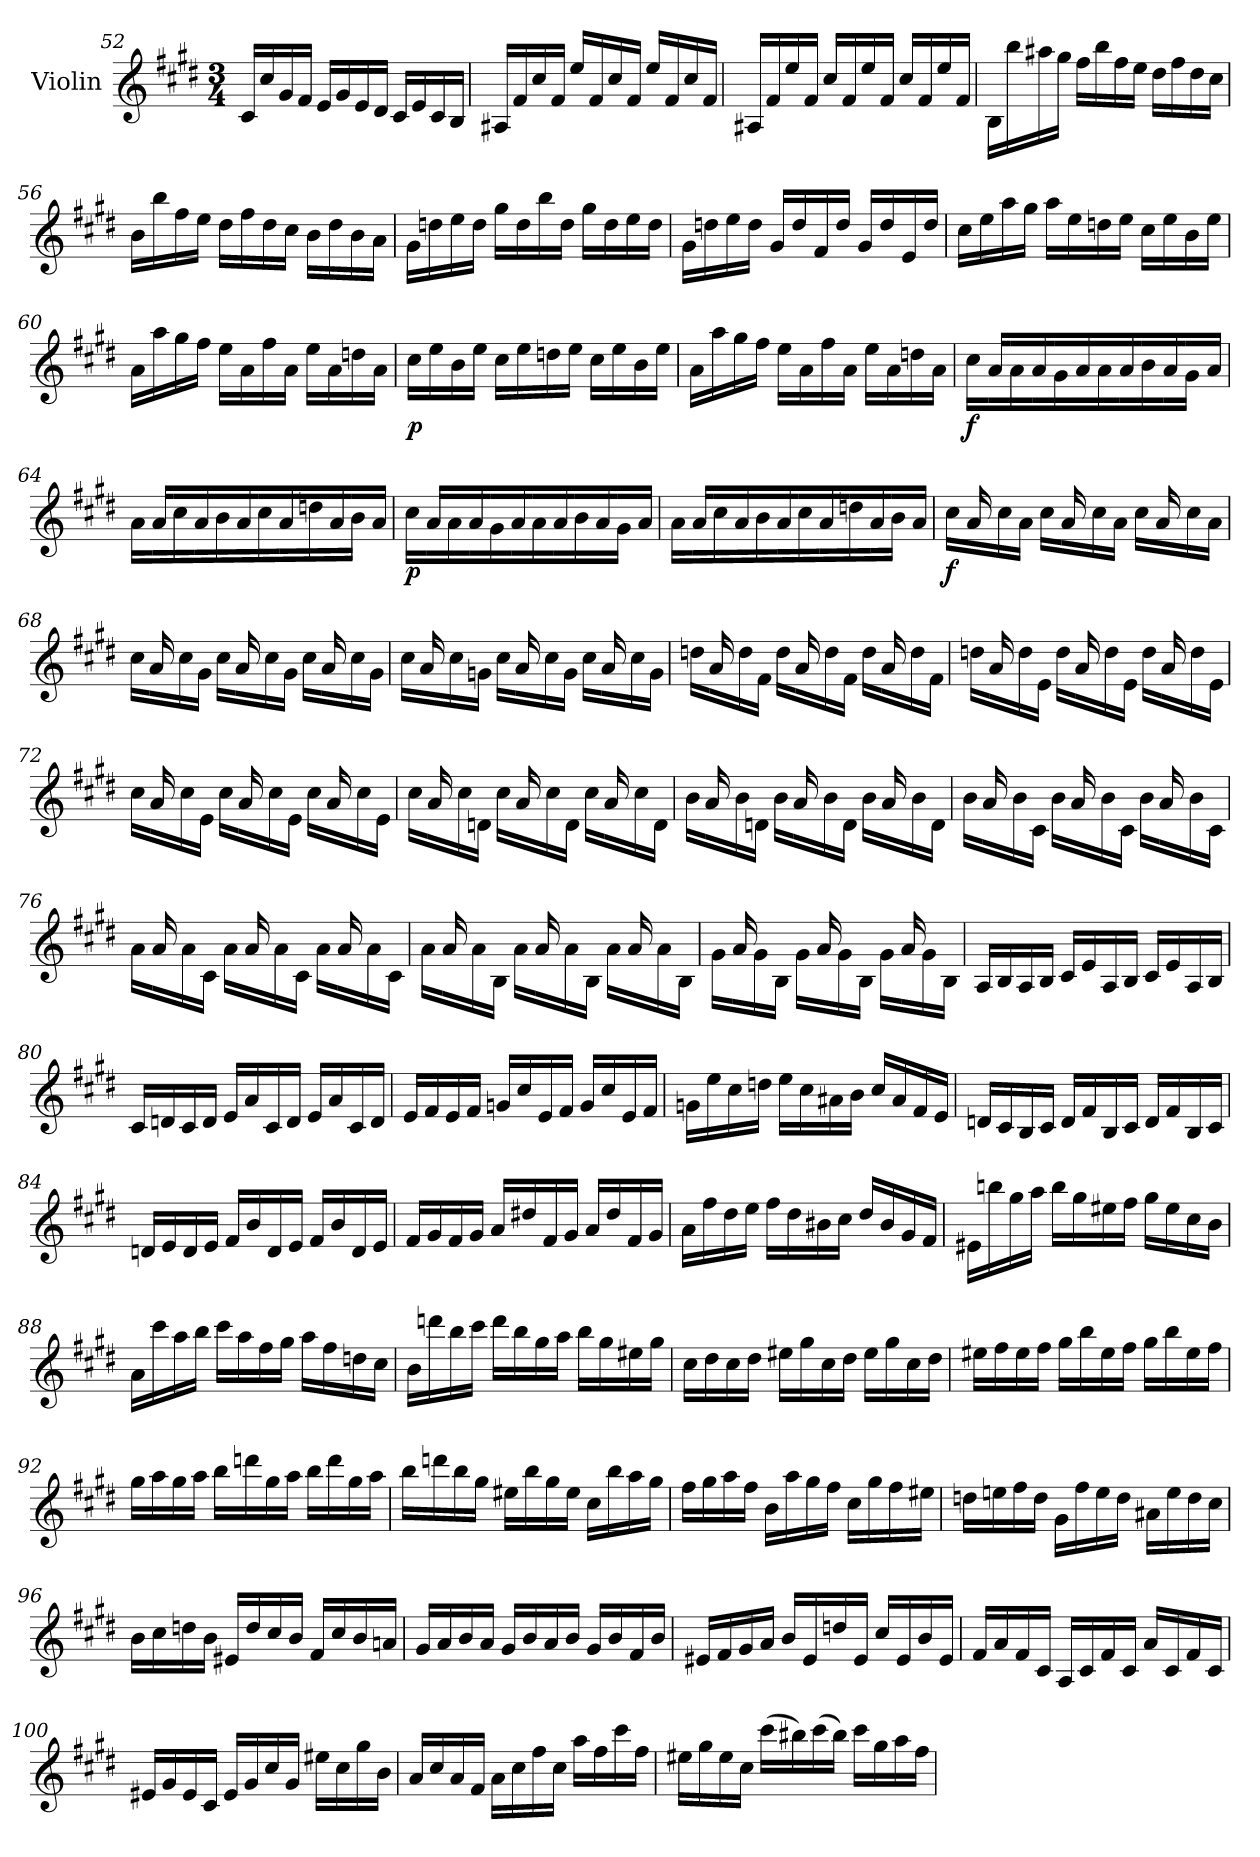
**kern	**dynam
*part1	*part1
*staff1	*staff1
*I"Violin	*
*I'Vln.	*
*clefG2	*
*k[f#c#g#d#]	*
*M3/4	*
=52	=52
16c#/LL	.
16cc#/	.
16g#/	.
16f#/JJ	.
16e/LL	.
16g#/	.
16e/	.
16d#/JJ	.
16c#/LL	.
16e/	.
16c#/	.
16B/JJ	.
!!LO:LB:g=z
=53	=53
16A#X/LL	.
16f#/	.
16cc#/	.
16f#/JJ	.
16ee/LL	.
16f#/	.
16cc#/	.
16f#/JJ	.
16ee/LL	.
16f#/	.
16cc#/	.
16f#/JJ	.
=54	=54
16A#X/LL	.
16f#/	.
16ee/	.
16f#/JJ	.
16cc#/LL	.
16f#/	.
16ee/	.
16f#/JJ	.
16cc#/LL	.
16f#/	.
16ee/	.
16f#/JJ	.
=55	=55
16B\LL	.
16bb\	.
16aa#X\	.
16gg#\JJ	.
16ff#\LL	.
16bb\	.
16ff#\	.
16ee\JJ	.
16dd#\LL	.
16ff#\	.
16dd#\	.
16cc#\JJ	.
=56	=56
16b\LL	.
16bb\	.
16ff#\	.
16ee\JJ	.
16dd#\LL	.
16ff#\	.
16dd#\	.
16cc#\JJ	.
16b\LL	.
16dd#\	.
16b\	.
16a\JJ	.
!!LO:LB:g=z
=57	=57
16g#\LL	.
16ddn\	.
16ee\	.
16dd\JJ	.
16gg#\LL	.
16dd\	.
16bb\	.
16dd\JJ	.
16gg#\LL	.
16dd\	.
16ee\	.
16dd\JJ	.
=58	=58
16g#\LL	.
16ddn\	.
16ee\	.
16dd\JJ	.
16g#/LL	.
16dd/	.
16f#/	.
16dd/JJ	.
16g#/LL	.
16dd/	.
16e/	.
16dd/JJ	.
=59	=59
16cc#\LL	.
16ee\	.
16aa\	.
16gg#\JJ	.
16aa\LL	.
16ee\	.
16ddn\	.
16ee\JJ	.
16cc#\LL	.
16ee\	.
16b\	.
16ee\JJ	.
=60	=60
16a\LL	.
16aa\	.
16gg#\	.
16ff#\JJ	.
16ee\LL	.
16a\	.
16ff#\	.
16a\JJ	.
16ee\LL	.
16a\	.
16ddn\	.
16a\JJ	.
!!LO:LB:g=z
=61	=61
!	!LO:DY:b
16cc#\LL	p
16ee\	.
16b\	.
16ee\JJ	.
16cc#\LL	.
16ee\	.
16ddn\	.
16ee\JJ	.
16cc#\LL	.
16ee\	.
16b\	.
16ee\JJ	.
=62	=62
16a\LL	.
16aa\	.
16gg#\	.
16ff#\JJ	.
16ee\LL	.
16a\	.
16ff#\	.
16a\JJ	.
16ee\LL	.
16a\	.
16ddn\	.
16a\JJ	.
=63	=63
*^	*
!	!	!LO:DY:b
16ryy	16cc#\LL	f
16a/LL	16ryy	.
16ryy	16a\	.
16a/	16ryy	.
16ryy	16g#\	.
16a/	16ryy	.
16ryy	16a\	.
16a/	16ryy	.
16ryy	16b\	.
16a/	16ryy	.
16ryy	16g#\JJ	.
16a/JJ	16ryy	.
=64	=64	=64
16ryy	16a\LL	.
16a/LL	16ryy	.
16ryy	16cc#\	.
16a/	16ryy	.
16ryy	16b\	.
16a/	16ryy	.
16ryy	16cc#\	.
16a/	16ryy	.
16ryy	16ddn\	.
16a/	16ryy	.
16ryy	16b\JJ	.
16a/JJ	16ryy	.
!!LO:LB:g=z	!!
=65	=65	=65
!	!	!LO:DY:b
16ryy	16cc#\LL	p
16a/LL	16ryy	.
16ryy	16a\	.
16a/	16ryy	.
16ryy	16g#\	.
16a/	16ryy	.
16ryy	16a\	.
16a/	16ryy	.
16ryy	16b\	.
16a/	16ryy	.
16ryy	16g#\JJ	.
16a/JJ	16ryy	.
=66	=66	=66
16ryy	16a\LL	.
16a/LL	16ryy	.
16ryy	16cc#\	.
16a/	16ryy	.
16ryy	16b\	.
16a/	16ryy	.
16ryy	16cc#\	.
16a/	16ryy	.
16ryy	16ddn\	.
16a/	16ryy	.
16ryy	16b\JJ	.
16a/JJ	16ryy	.
=67	=67	=67
!	!	!LO:DY:b
16ryy	16cc#\LL	f
16a/	16ryy	.
8ryy	16cc#\	.
.	16a\JJ	.
16ryy	16cc#\LL	.
16a/	16ryy	.
8ryy	16cc#\	.
.	16a\JJ	.
16ryy	16cc#\LL	.
16a/	16ryy	.
8ryy	16cc#\	.
.	16a\JJ	.
!!LO:LB:g=z	!!
=68	=68	=68
16ryy	16cc#\LL	.
16a/	16ryy	.
8ryy	16cc#\	.
.	16g#\JJ	.
16ryy	16cc#\LL	.
16a/	16ryy	.
8ryy	16cc#\	.
.	16g#\JJ	.
16ryy	16cc#\LL	.
16a/	16ryy	.
8ryy	16cc#\	.
.	16g#\JJ	.
=69	=69	=69
16ryy	16cc#\LL	.
16a/	16ryy	.
8ryy	16cc#\	.
.	16gn\JJ	.
16ryy	16cc#\LL	.
16a/	16ryy	.
8ryy	16cc#\	.
.	16g\JJ	.
16ryy	16cc#\LL	.
16a/	16ryy	.
8ryy	16cc#\	.
.	16g\JJ	.
=70	=70	=70
16ryy	16ddn\LL	.
16a/	16ryy	.
8ryy	16dd\	.
.	16f#\JJ	.
16ryy	16dd\LL	.
16a/	16ryy	.
8ryy	16dd\	.
.	16f#\JJ	.
16ryy	16dd\LL	.
16a/	16ryy	.
8ryy	16dd\	.
.	16f#\JJ	.
!!LO:PB:g=z	!!
=71	=71	=71
16ryy	16ddn\LL	.
16a/	16ryy	.
8ryy	16dd\	.
.	16e\JJ	.
16ryy	16dd\LL	.
16a/	16ryy	.
8ryy	16dd\	.
.	16e\JJ	.
16ryy	16dd\LL	.
16a/	16ryy	.
8ryy	16dd\	.
.	16e\JJ	.
=72	=72	=72
16ryy	16cc#\LL	.
16a/	16ryy	.
8ryy	16cc#\	.
.	16e\JJ	.
16ryy	16cc#\LL	.
16a/	16ryy	.
8ryy	16cc#\	.
.	16e\JJ	.
16ryy	16cc#\LL	.
16a/	16ryy	.
8ryy	16cc#\	.
.	16e\JJ	.
=73	=73	=73
16ryy	16cc#\LL	.
16a/	16ryy	.
8ryy	16cc#\	.
.	16dn\JJ	.
16ryy	16cc#\LL	.
16a/	16ryy	.
8ryy	16cc#\	.
.	16d\JJ	.
16ryy	16cc#\LL	.
16a/	16ryy	.
8ryy	16cc#\	.
.	16d\JJ	.
!!LO:LB:g=z	!!
=74	=74	=74
16ryy	16b\LL	.
16a/	16ryy	.
8ryy	16b\	.
.	16dn\JJ	.
16ryy	16b\LL	.
16a/	16ryy	.
8ryy	16b\	.
.	16d\JJ	.
16ryy	16b\LL	.
16a/	16ryy	.
8ryy	16b\	.
.	16d\JJ	.
=75	=75	=75
16ryy	16b\LL	.
16a/	16ryy	.
8ryy	16b\	.
.	16c#\JJ	.
16ryy	16b\LL	.
16a/	16ryy	.
8ryy	16b\	.
.	16c#\JJ	.
16ryy	16b\LL	.
16a/	16ryy	.
8ryy	16b\	.
.	16c#\JJ	.
=76	=76	=76
16ryy	16a\LL	.
16a/	16ryy	.
8ryy	16a\	.
.	16c#\JJ	.
16ryy	16a\LL	.
16a/	16ryy	.
8ryy	16a\	.
.	16c#\JJ	.
16ryy	16a\LL	.
16a/	16ryy	.
8ryy	16a\	.
.	16c#\JJ	.
!!LO:LB:g=z	!!
=77	=77	=77
16ryy	16a\LL	.
16a/	16ryy	.
8ryy	16a\	.
.	16B\JJ	.
16ryy	16a\LL	.
16a/	16ryy	.
8ryy	16a\	.
.	16B\JJ	.
16ryy	16a\LL	.
16a/	16ryy	.
8ryy	16a\	.
.	16B\JJ	.
=78	=78	=78
16ryy	16g#\LL	.
16a/	16ryy	.
8ryy	16g#\	.
.	16B\JJ	.
16ryy	16g#\LL	.
16a/	16ryy	.
8ryy	16g#\	.
.	16B\JJ	.
16ryy	16g#\LL	.
16a/	16ryy	.
8ryy	16g#\	.
.	16B\JJ	.
*v	*v	*
=79	=79
16A/LL	.
16B/	.
16A/	.
16B/JJ	.
16c#/LL	.
16e/	.
16A/	.
16B/JJ	.
16c#/LL	.
16e/	.
16A/	.
16B/JJ	.
!!LO:LB:g=z
=80	=80
16c#/LL	.
16dn/	.
16c#/	.
16d/JJ	.
16e/LL	.
16a/	.
16c#/	.
16d/JJ	.
16e/LL	.
16a/	.
16c#/	.
16d/JJ	.
=81	=81
16e/LL	.
16f#/	.
16e/	.
16f#/JJ	.
16gn/LL	.
16cc#/	.
16e/	.
16f#/JJ	.
16g/LL	.
16cc#/	.
16e/	.
16f#/JJ	.
=82	=82
16gn\LL	.
16ee\	.
16cc#\	.
16ddn\JJ	.
16ee\LL	.
16cc#\	.
16a#X\	.
16b\JJ	.
16cc#/LL	.
16a#/	.
16f#/	.
16e/JJ	.
!!LO:LB:g=z
=83	=83
16dn/LL	.
16c#/	.
16B/	.
16c#/JJ	.
16d/LL	.
16f#/	.
16B/	.
16c#/JJ	.
16d/LL	.
16f#/	.
16B/	.
16c#/JJ	.
=84	=84
16dn/LL	.
16e/	.
16d/	.
16e/JJ	.
16f#/LL	.
16b/	.
16d/	.
16e/JJ	.
16f#/LL	.
16b/	.
16d/	.
16e/JJ	.
=85	=85
16f#/LL	.
16g#/	.
16f#/	.
16g#/JJ	.
16a/LL	.
16dd#X/	.
16f#/	.
16g#/JJ	.
16a/LL	.
16dd#/	.
16f#/	.
16g#/JJ	.
=86	=86
16a\LL	.
16ff#\	.
16dd#\	.
16ee\JJ	.
16ff#\LL	.
16dd#\	.
16b#X\	.
16cc#\JJ	.
16dd#/LL	.
16b#/	.
16g#/	.
16f#/JJ	.
!!LO:LB:g=z
=87	=87
16e#X\LL	.
16bbn\	.
16gg#\	.
16aa\JJ	.
16bb\LL	.
16gg#\	.
16ee#X\	.
16ff#\JJ	.
16gg#\LL	.
16ee#\	.
16cc#\	.
16b\JJ	.
=88	=88
16a\LL	.
16ccc#\	.
16aa\	.
16bb\JJ	.
16ccc#\LL	.
16aa\	.
16ff#\	.
16gg#\JJ	.
16aa\LL	.
16ff#\	.
16ddn\	.
16cc#\JJ	.
=89	=89
16b\LL	.
16dddn\	.
16bb\	.
16ccc#\JJ	.
16ddd\LL	.
16bb\	.
16gg#\	.
16aa\JJ	.
16bb\LL	.
16gg#\	.
16ee#X\	.
16gg#\JJ	.
!!LO:LB:g=z
=90	=90
16cc#\LL	.
16dd#\	.
16cc#\	.
16dd#\JJ	.
16ee#X\LL	.
16gg#\	.
16cc#\	.
16dd#\JJ	.
16ee#\LL	.
16gg#\	.
16cc#\	.
16dd#\JJ	.
=91	=91
16ee#X\LL	.
16ff#\	.
16ee#\	.
16ff#\JJ	.
16gg#\LL	.
16bb\	.
16ee#\	.
16ff#\JJ	.
16gg#\LL	.
16bb\	.
16ee#\	.
16ff#\JJ	.
=92	=92
16gg#\LL	.
16aa\	.
16gg#\	.
16aa\JJ	.
16bb\LL	.
16dddn\	.
16gg#\	.
16aa\JJ	.
16bb\LL	.
16ddd\	.
16gg#\	.
16aa\JJ	.
!!LO:LB:g=z
=93	=93
16bb\LL	.
16dddn\	.
16bb\	.
16gg#\JJ	.
16ee#X\LL	.
16bb\	.
16gg#\	.
16ee#\JJ	.
16cc#\LL	.
16bb\	.
16aa\	.
16gg#\JJ	.
=94	=94
16ff#\LL	.
16gg#\	.
16aa\	.
16ff#\JJ	.
16b\LL	.
16aa\	.
16gg#\	.
16ff#\JJ	.
16cc#\LL	.
16gg#\	.
16ff#\	.
16ee#X\JJ	.
=95	=95
16ddn\LL	.
16een\	.
16ff#\	.
16dd\JJ	.
16g#\LL	.
16ff#\	.
16ee\	.
16dd\JJ	.
16a#X\LL	.
16ee\	.
16dd\	.
16cc#\JJ	.
!!LO:LB:g=z
=96	=96
16b\LL	.
16cc#\	.
16ddn\	.
16b\JJ	.
16e#X/LL	.
16dd/	.
16cc#/	.
16b/JJ	.
16f#/LL	.
16cc#/	.
16b/	.
16an/JJ	.
=97	=97
16g#/LL	.
16a/	.
16b/	.
16a/JJ	.
16g#/LL	.
16b/	.
16a/	.
16b/JJ	.
16g#/LL	.
16b/	.
16f#/	.
16b/JJ	.
=98	=98
16e#X/LL	.
16f#/	.
16g#/	.
16a/JJ	.
16b/LL	.
16e#/	.
16ddn/	.
16e#/JJ	.
16cc#/LL	.
16e#/	.
16b/	.
16e#/JJ	.
=99	=99
16f#/LL	.
16a/	.
16f#/	.
16c#/JJ	.
16A/LL	.
16c#/	.
16f#/	.
16c#/JJ	.
16a/LL	.
16c#/	.
16f#/	.
16c#/JJ	.
!!LO:LB:g=z
=100	=100
16e#X/LL	.
16g#/	.
16e#/	.
16c#/JJ	.
16e#/LL	.
16g#/	.
16cc#/	.
16g#/JJ	.
16ee#X\LL	.
16cc#\	.
16gg#\	.
16b\JJ	.
=101	=101
16a/LL	.
16cc#/	.
16a/	.
16f#/JJ	.
16a\LL	.
16cc#\	.
16ff#\	.
16cc#\JJ	.
16aa\LL	.
16ff#\	.
16ccc#\	.
16ff#\JJ	.
=102	=102
16ee#X\LL	.
16gg#\	.
16ee#\	.
16cc#\JJ	.
(>16ccc#\LL	.
16bb#X\)	.
(>16ccc#\	.
16bb#\JJ)	.
16ccc#\LL	.
16gg#\	.
16aa\	.
16ff#\JJ	.
=	=
*-	*-
